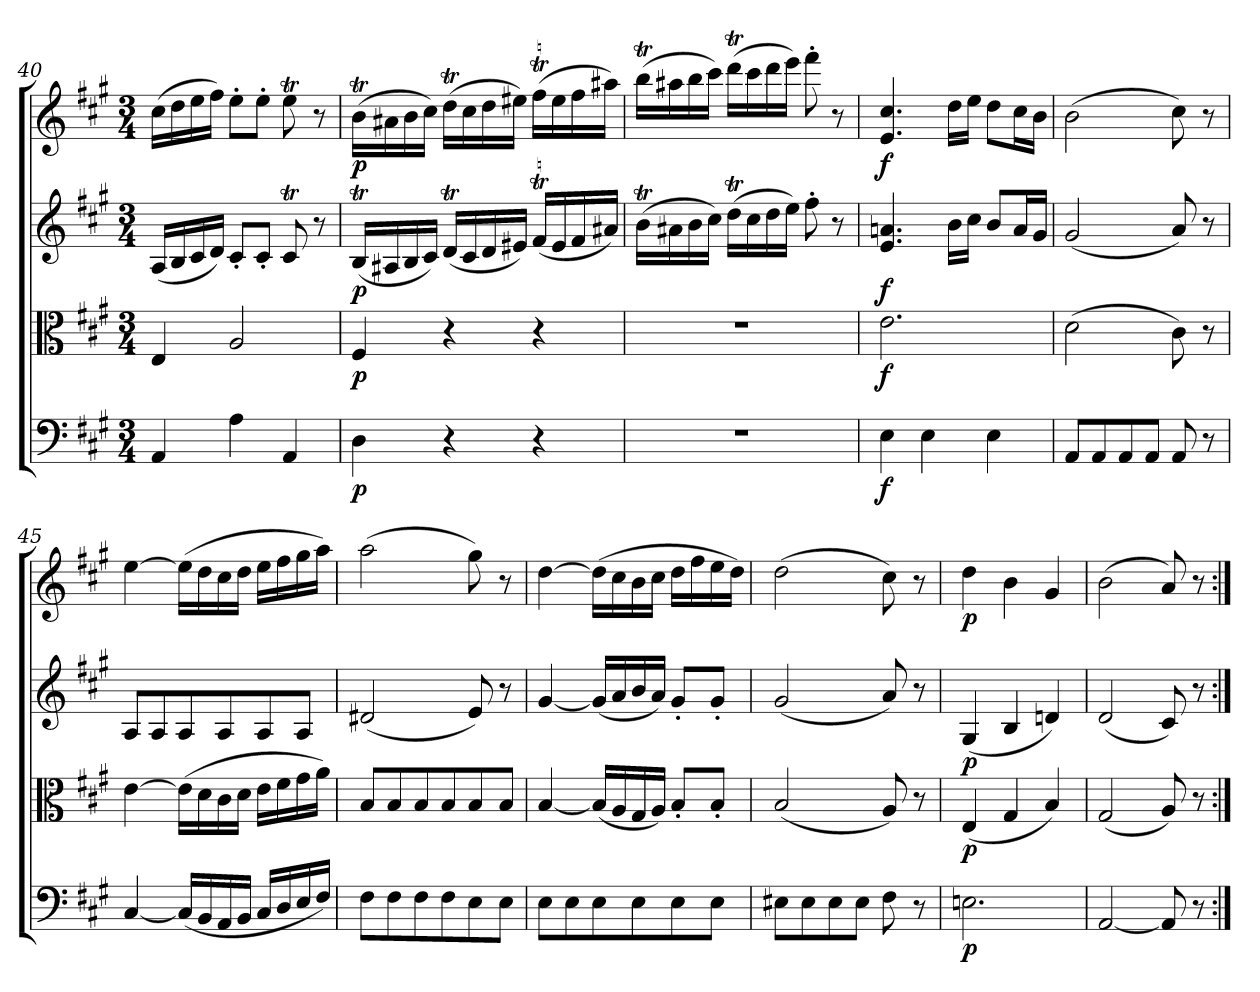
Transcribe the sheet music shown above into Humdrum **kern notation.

**kern	**dynam	**kern	**dynam	**kern	**dynam	**kern	**dynam
*part4	*part4	*part3	*part3	*part2	*part2	*part1	*part1
*staff4	*staff4	*staff3	*staff3	*staff2	*staff2	*staff1	*staff1
*clefF4	*	*clefC3	*	*clefG2	*	*clefG2	*
*k[f#c#g#]	*	*k[f#c#g#]	*	*k[f#c#g#]	*	*k[f#c#g#]	*
*A:	*	*A:	*	*A:	*	*A:	*
*M3/4	*	*M3/4	*	*M3/4	*	*M3/4	*
=40	=40	=40	=40	=40	=40	=40	=40
4AA/	.	4E/	.	(16A/LL	.	(16cc#\LL	.
.	.	.	.	16B/	.	16dd\	.
.	.	.	.	16c#/	.	16ee\	.
.	.	.	.	16d/JJ)	.	16ff#\JJ)	.
4A\	.	2A/	.	8c#'/L	.	8ee'\L	.
.	.	.	.	8c#'/J	.	8ee'\J	.
4AA/	.	.	.	8c#t/	.	8eeT\	.
.	.	.	.	8r	.	8r	.
=41	=41	=41	=41	=41	=41	=41	=41
4D\	p	4F#/	p	(16BT/LL	p	(16bT\LL	p
.	.	.	.	16A#X/	.	16a#X\	.
.	.	.	.	16B/	.	16b\	.
.	.	.	.	16c#/JJ)	.	16cc#\JJ)	.
4r	.	4r	.	(16dT/LL	.	(16ddT\LL	.
.	.	.	.	16c#/	.	16cc#\	.
.	.	.	.	16d/	.	16dd\	.
.	.	.	.	16e#X/JJ)	.	16ee#X\JJ)	.
4r	.	4r	.	(16f#t/LL	.	(16ff#t\LL	.
.	.	.	.	16e#/	.	16ee#\	.
.	.	.	.	16f#/	.	16ff#\	.
.	.	.	.	16a#X/JJ)	.	16aa#X\JJ)	.
=42	=42	=42	=42	=42	=42	=42	=42
2.r	.	2.r	.	(16bT\LL	.	(16bbT\LL	.
.	.	.	.	16a#X\	.	16aa#X\	.
.	.	.	.	16b\	.	16bb\	.
.	.	.	.	16cc#\JJ)	.	16ccc#\JJ)	.
.	.	.	.	(16ddT\LL	.	(16dddT\LL	.
.	.	.	.	16cc#\	.	16ccc#\	.
.	.	.	.	16dd\	.	16ddd\	.
.	.	.	.	16ee\JJ)	.	16eee\JJ)	.
.	.	.	.	8ff#'\	.	8fff#'\	.
.	.	.	.	8r	.	8r	.
=43	=43	=43	=43	=43	=43	=43	=43
4E\	f	2.e\	f	4.e/ 4.an/	f	4.e/ 4.cc#/	f
4E\	.	.	.	.	.	.	.
.	.	.	.	16b\LL	.	16dd\LL	.
.	.	.	.	16cc#\JJ	.	16ee\JJ	.
4E\	.	.	.	8b/L	.	8dd\L	.
.	.	.	.	16a/L	.	16cc#\L	.
.	.	.	.	16g#/JJ	.	16b\JJ	.
=44	=44	=44	=44	=44	=44	=44	=44
8AA/L	.	(2d\	.	(2g#/	.	(2b\	.
8AA/	.	.	.	.	.	.	.
8AA/	.	.	.	.	.	.	.
8AA/J	.	.	.	.	.	.	.
8AA/	.	8c#\)	.	8a/)	.	8cc#\)	.
8r	.	8r	.	8r	.	8r	.
=45	=45	=45	=45	=45	=45	=45	=45
[4C#/	.	[4e\	.	8A/L	.	[4ee\	.
.	.	.	.	8A/	.	.	.
(16C#/LL]	.	(16e\LL]	.	8A/	.	(16ee\LL]	.
16BB/	.	16d\	.	.	.	16dd\	.
16AA/	.	16c#\	.	8A/	.	16cc#\	.
16BB/JJ	.	16d\JJ	.	.	.	16dd\JJ	.
16C#/LL	.	16e\LL	.	8A/	.	16ee\LL	.
16D/	.	16f#\	.	.	.	16ff#\	.
16E/	.	16g#\	.	8A/J	.	16gg#\	.
16F#/JJ)	.	16a\JJ)	.	.	.	16aa\JJ)	.
=46	=46	=46	=46	=46	=46	=46	=46
8F#\L	.	8B/L	.	(2d#X/	.	(2aa\	.
8F#\	.	8B/	.	.	.	.	.
8F#\	.	8B/	.	.	.	.	.
8F#\	.	8B/	.	.	.	.	.
8E\	.	8B/	.	8e/)	.	8gg#\)	.
8E\J	.	8B/J	.	8r	.	8r	.
=47	=47	=47	=47	=47	=47	=47	=47
8E\L	.	[4B/	.	[4g#/	.	[4dd\	.
8E\	.	.	.	.	.	.	.
8E\	.	(16B/LL]	.	(16g#/LL]	.	(16dd\LL]	.
.	.	16A/	.	16a/	.	16cc#\	.
8E\	.	16G#/	.	16b/	.	16b\	.
.	.	16A/JJ)	.	16a/JJ)	.	16cc#\JJ	.
8E\	.	8B'/L	.	8g#'/L	.	16dd\LL	.
.	.	.	.	.	.	16ff#\	.
8E\J	.	8B'/J	.	8g#'/J	.	16ee\	.
.	.	.	.	.	.	16dd\JJ)	.
=48	=48	=48	=48	=48	=48	=48	=48
8E#X\L	.	(2B/	.	(2g#/	.	(2dd\	.
8E#\	.	.	.	.	.	.	.
8E#\	.	.	.	.	.	.	.
8E#\J	.	.	.	.	.	.	.
8F#\	.	8A/)	.	8a/)	.	8cc#\)	.
8r	.	8r	.	8r	.	8r	.
=49	=49	=49	=49	=49	=49	=49	=49
2.En\	p	(4E/	p	(4G#/	p	4dd\	p
.	.	4G#/	.	4B/	.	4b\	.
.	.	4B/)	.	4dn/)	.	4g#/	.
=50	=50	=50	=50	=50	=50	=50	=50
[2AA/	.	(2G#/	.	(2d/	.	(2b\	.
8AA/]	.	8A/)	.	8c#/)	.	8a/)	.
8r	.	8r	.	8r	.	8r	.
=:|!	=:|!	=:|!	=:|!	=:|!	=:|!	=:|!	=:|!
*-	*-	*-	*-	*-	*-	*-	*-
